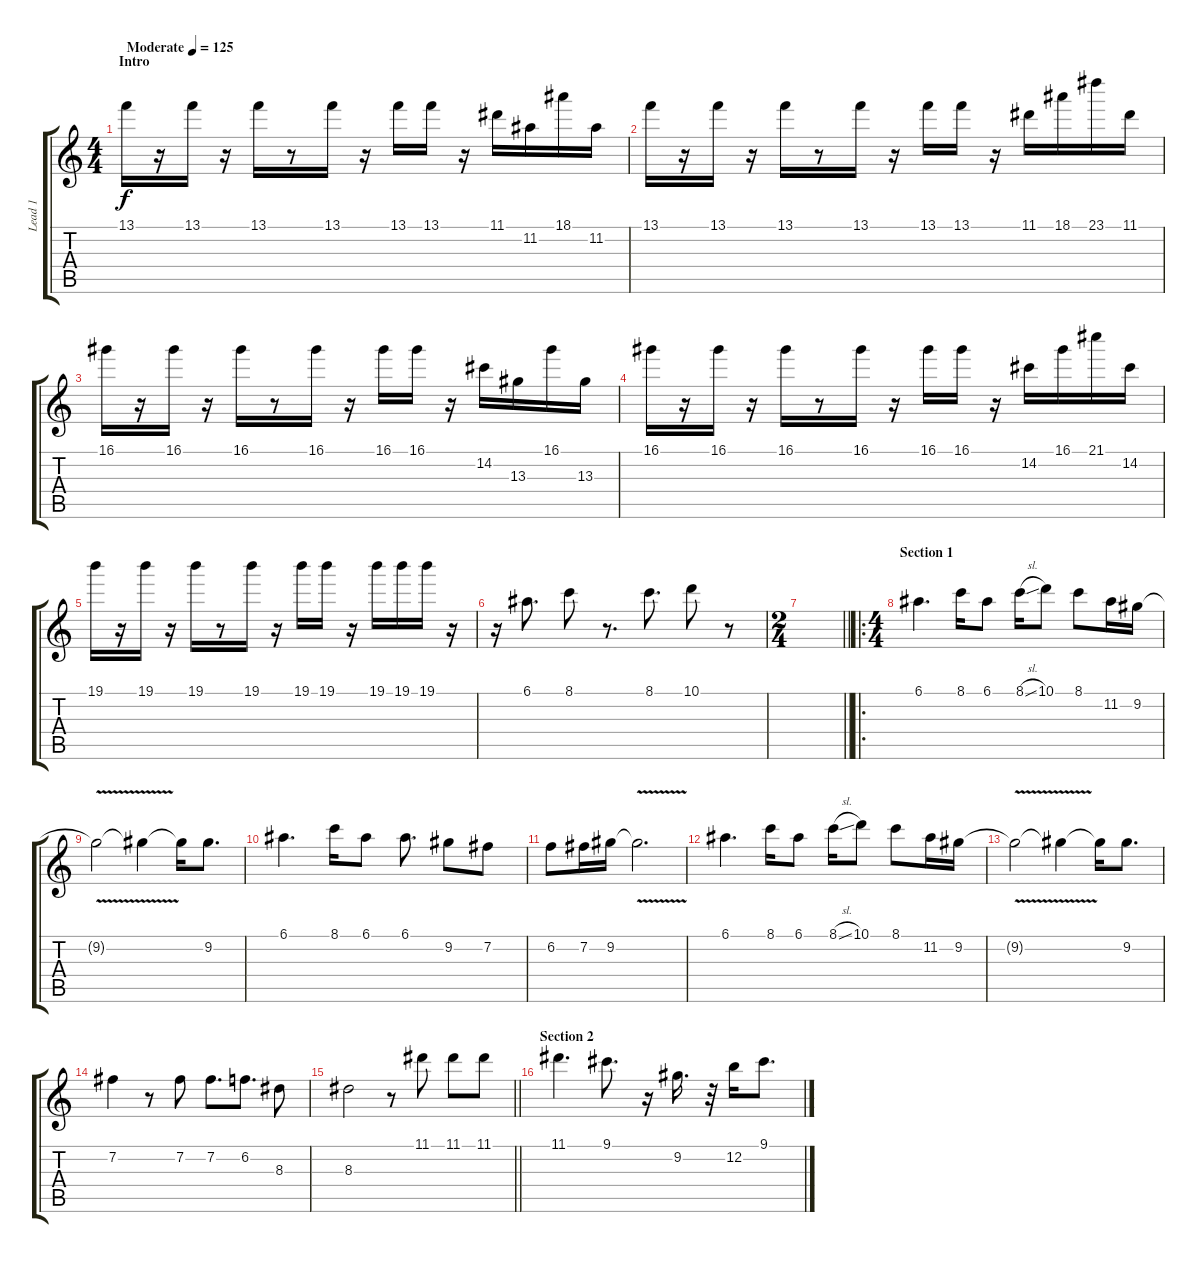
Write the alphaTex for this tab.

\track ("Lead 1" "Lead 1") {instrument distortionguitar}
\staff {score tabs}
\tuning (E4 B3 G3 D3 A2 E2) {hide}
\ts (4 4)
\section ("" "Intro")
\tempo (125 "Moderate")
\clef g2
\ks c
13.1.16{dy f instrument distortionguitar} r.16 13.1.16 r.16 13.1.16 r.8 13.1.16 r.16 13.1.16 13.1.16 r.16 11.1.16 11.2.16 18.1.16 11.2.16 |
13.1.16 r.16 13.1.16 r.16 13.1.16 r.8 13.1.16 r.16 13.1.16 13.1.16 r.16 11.1.16 18.1.16 23.1.16 11.1.16 |
16.1.16 r.16 16.1.16 r.16 16.1.16 r.8 16.1.16 r.16 16.1.16 16.1.16 r.16 14.2.16 13.3.16 16.1.16 13.3.16 |
16.1.16 r.16 16.1.16 r.16 16.1.16 r.8 16.1.16 r.16 16.1.16 16.1.16 r.16 14.2.16 16.1.16 21.1.16 14.2.16 |
19.1.16 r.16 19.1.16 r.16 19.1.16 r.8 19.1.16 r.16 19.1.16 19.1.16 r.16 19.1.16 19.1.16 19.1.16 r.16 |
r.16 6.1.8{d} 8.1.8 r.8{d} 8.1.8{d} 10.1.8 r.8 |
\ts (2 4)
\barLineRight lightlight
|
\ro
\ts (4 4)
\section ("" "Section 1")
6.1.4{d} 8.1.16 6.1.8 8.1{sl}.16 10.1.8 8.1.8 11.2.16 9.2.16 |
9.2{v t}.2 9.2{t}.4 9.2{t}.16 9.2.8{d} |
6.1.4{d} 8.1.16 6.1.8 6.1.8{d} 9.2.8 7.2.8 |
6.2.8 7.2.16 9.2.16 9.2{v t}.2{d} |
6.1.4{d} 8.1.16 6.1.8 8.1{sl}.16 10.1.8 8.1.8 11.2.16 9.2.16 |
9.2{v t}.2 9.2{t}.4 9.2{t}.16 9.2.8{d} |
7.2.4 r.8 7.2.8 7.2.8{d} 6.2.8{d} 8.3.8 |
\barLineRight lightlight
8.3.2 r.8 11.1.8 11.1.8 11.1.8 |
\section ("" "Section 2")
11.1.4{d} 9.1.8{d} r.16 9.2.16{d} r.32 12.2.16 9.1.8{d}
